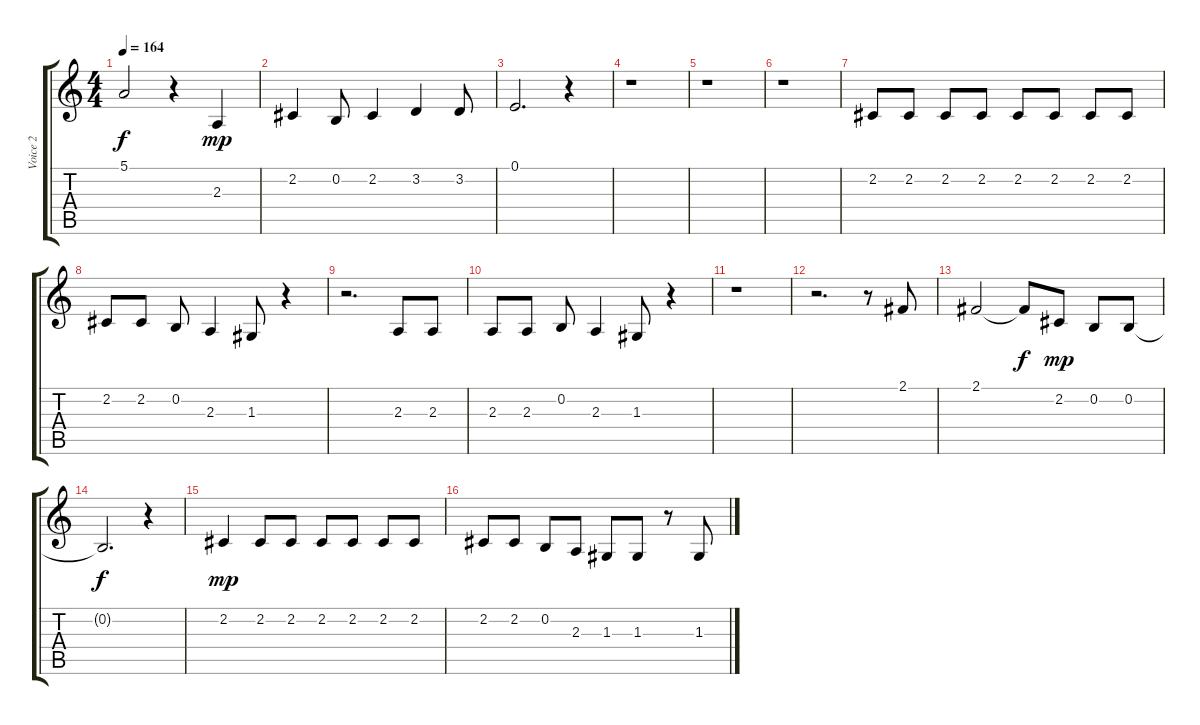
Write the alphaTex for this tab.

\track ("Voice 2" "Voice 2") {instrument synthvoice}
\staff {score tabs}
\tuning (E4 B3 G3 D3 A2 E2) {hide}
\ts (4 4)
\tempo 164
\clef g2
\ks c
5.1{t}.2{dy f} r.4 2.3.4{dy mp} |
2.2.4 0.2.8 2.2.4 3.2.4 3.2.8 |
0.1.2{d} r.4 |
r.1 |
r.1 |
r.1 |
2.2.8 2.2.8 2.2.8 2.2.8 2.2.8 2.2.8 2.2.8 2.2.8 |
2.2.8 2.2.8 0.2.8 2.3.4 1.3.8 r.4 |
r.2{d} 2.3.8 2.3.8 |
2.3.8 2.3.8 0.2.8 2.3.4 1.3.8 r.4 |
r.1 |
r.2{d} r.8 2.1.8 |
2.1.2 2.1{t}.8{dy f} 2.2.8{dy mp} 0.2.8 0.2.8 |
0.2{t}.2{d dy f} r.4 |
2.2.4{dy mp} 2.2.8 2.2.8 2.2.8 2.2.8 2.2.8 2.2.8 |
2.2.8 2.2.8 0.2.8 2.3.8 1.3.8 1.3.8 r.8 1.3.8
